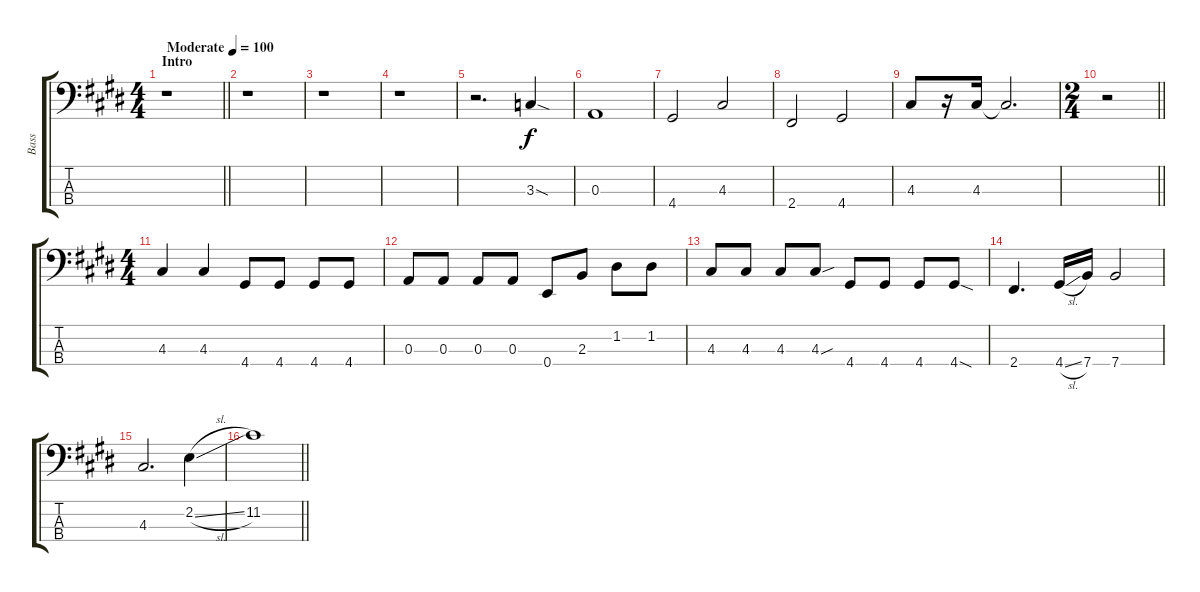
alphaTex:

\track ("Bass" "Bass") {instrument electricbassfinger}
\staff {score tabs}
\tuning (G2 D2 A1 E1) {hide}
\ts (4 4)
\section ("" "Intro")
\tempo (100 "Moderate")
\clef f4
\barLineRight lightlight
\ks e
r.1{dy f instrument electricbassfinger} |
r.1 |
r.1 |
r.1 |
r.2{d} 3.3{sod}.4 |
0.3.1 |
4.4.2 4.3.2 |
2.4.2 4.4.2 |
4.3.8 r.16 4.3.16 4.3{t}.2{d} |
\ts (2 4)
\barLineRight lightlight
r.2 |
\ts (4 4)
4.3.4 4.3.4 4.4.8 4.4.8 4.4.8 4.4.8 |
0.3.8 0.3.8 0.3.8 0.3.8 0.4.8 2.3.8 1.2.8 1.2.8 |
4.3.8 4.3.8 4.3.8 4.3{sou}.8 4.4.8 4.4.8 4.4.8 4.4{sod}.8 |
2.4.4{d} 4.4{sl}.16 7.4.16 7.4.2 |
4.3.2{d} 2.2{sl}.4 |
\barLineRight lightlight
11.2.1
